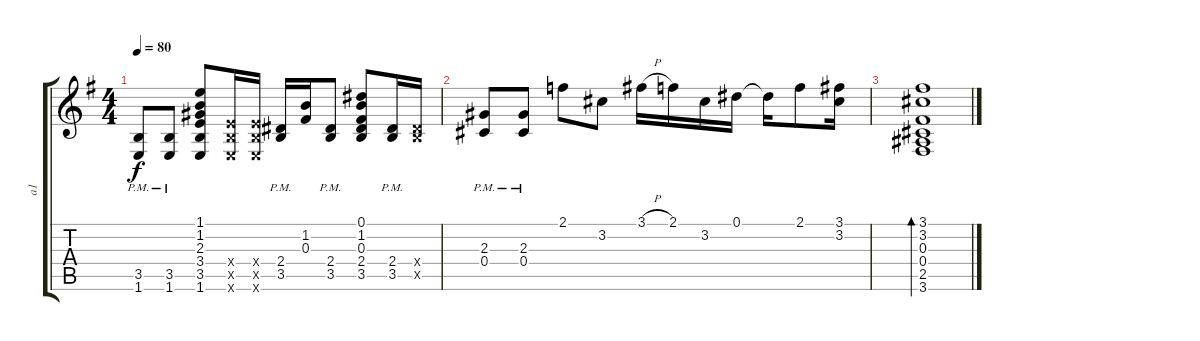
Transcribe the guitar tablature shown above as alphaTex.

\track ("a1" "a1") {instrument acousticguitarsteel}
\staff {score tabs}
\tuning (Eb4 Bb3 Gb3 Db3 Ab2 Eb2) {hide}
\ts (4 4)
\tempo 80
\clef g2
\ks g
(3.5{pm} 1.6{pm}).8{dy f} (3.5{pm} 1.6{pm}).8 (1.1 1.2 2.3 3.4 3.5 1.6).8 (3.4{x} 3.5{x} 1.6{x}).16 (3.4{x} 3.5{x} 1.6{x}).16 (2.4{pm} 3.5{pm}).16 (1.2 0.3).16 (2.4{pm} 3.5{pm}).8 (0.1 1.2 0.3 2.4 3.5).8 (2.4{pm} 3.5{pm}).16 (2.4{x} 3.5{x}).16 |
(2.3{pm} 0.4{pm}).8 (2.3{pm} 0.4{pm}).8 2.1.8 3.2.8 3.1{h}.16 2.1.16 3.2.16 0.1.16 0.1{t}.16 2.1.8 (3.1 3.2).16 |
(3.1 3.2 0.3 0.4 2.5 3.6).1{bd 30}
